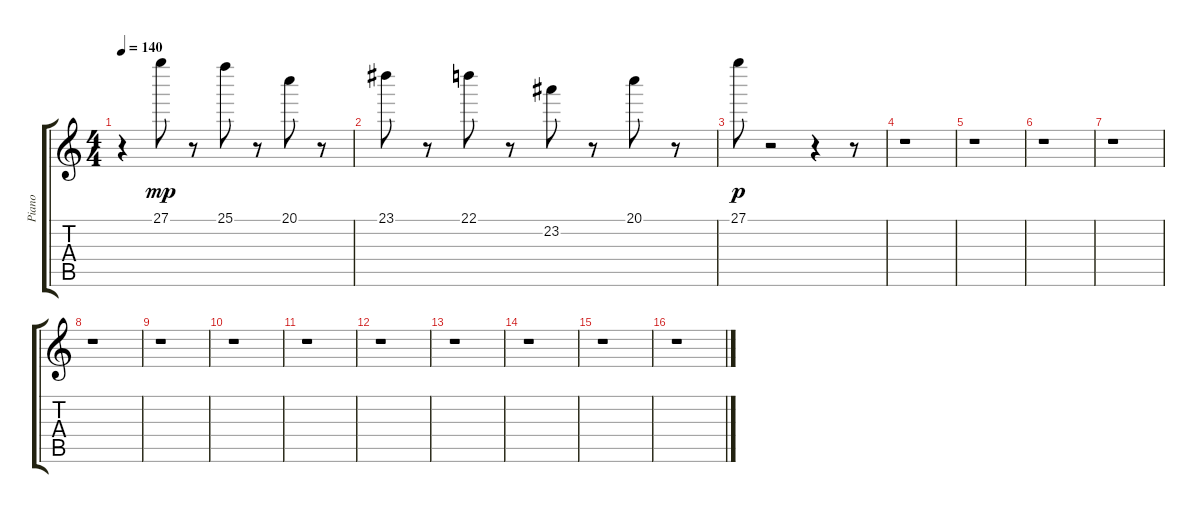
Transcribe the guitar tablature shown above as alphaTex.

\track ("Piano" "Piano") {instrument electricguitarjazz}
\staff {score tabs}
\tuning (E4 B3 G3 D3 A2 E2) {hide}
\ts (4 4)
\tempo 140
\clef g2
\ks c
r.4{dy mp} 27.1.8 r.8 25.1.8 r.8 20.1.8 r.8 |
23.1.8 r.8 22.1.8 r.8 23.2.8 r.8 20.1.8 r.8 |
27.1.8{dy p} r.2 r.4 r.8 |
r.1 |
r.1 |
r.1 |
r.1 |
r.1 |
r.1 |
r.1 |
r.1 |
r.1 |
r.1 |
r.1 |
r.1 |
r.1
